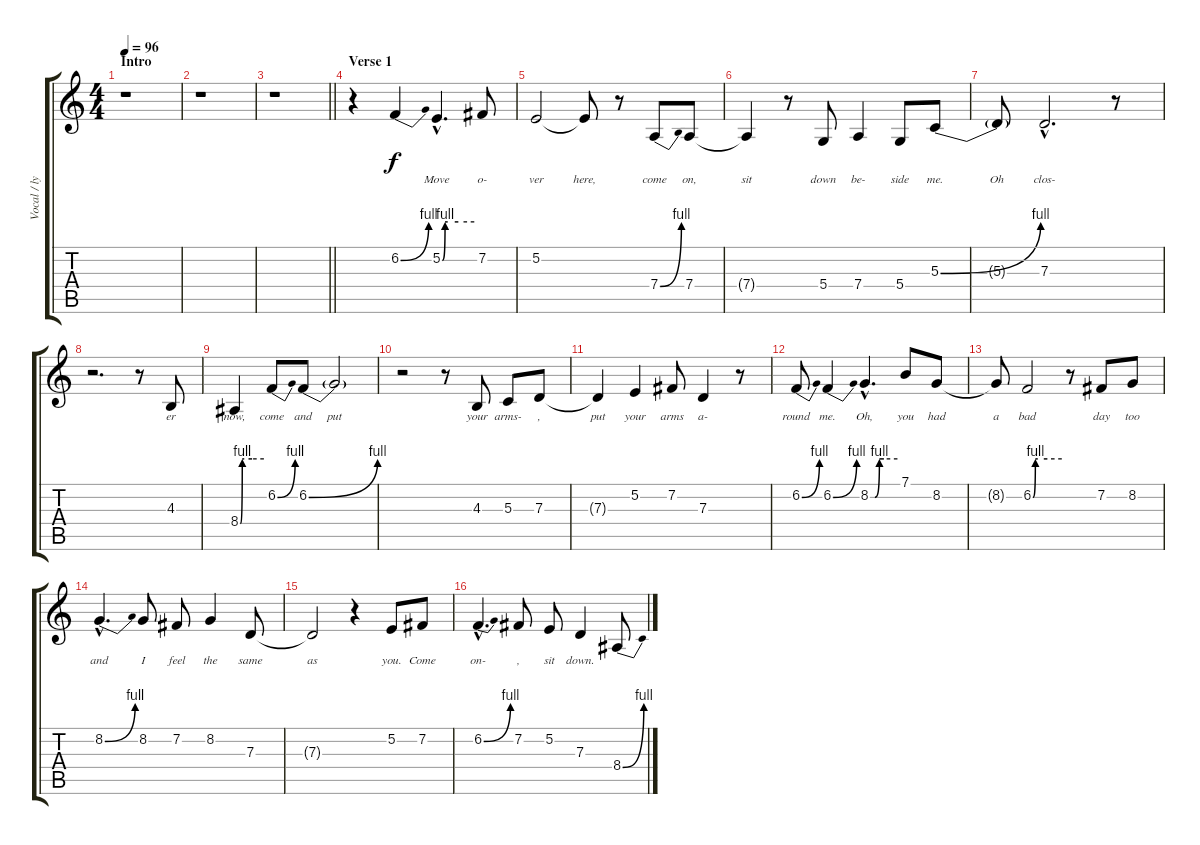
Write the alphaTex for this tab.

\track ("Vocal / lyrics" "Vocal / ly") {instrument shakuhachi}
\staff {score tabs}
\tuning (E4 B3 G3 D3 A2 E2) {hide}
\ts (4 4)
\section ("" "Intro")
\tempo 96
\clef g2
\ks c
r.1{dy f instrument shakuhachi} |
r.1 |
\barLineRight lightlight
r.1 |
\section ("" "Verse 1")
r.4 6.2{be (bend 0 0 60 4)}.4{lyrics (0 "") lyrics (1 "") lyrics (2 "") lyrics (3 "") lyrics (4 "")} 5.2{be (custom 0 0 5 4 10 4 30 4 60 4) hac}.4{d lyrics (0 "Move") lyrics (1 "") lyrics (2 "") lyrics (3 "") lyrics (4 "")} 7.2.8{lyrics (0 "o-") lyrics (1 "") lyrics (2 "") lyrics (3 "") lyrics (4 "")} |
5.2.2{lyrics (0 "ver") lyrics (1 "") lyrics (2 "") lyrics (3 "") lyrics (4 "")} 5.2{t}.8{lyrics (0 "here,") lyrics (1 "") lyrics (2 "") lyrics (3 "") lyrics (4 "")} r.8 7.4{be (bend 0 0 60 4)}.8{lyrics (0 "come") lyrics (1 "") lyrics (2 "") lyrics (3 "") lyrics (4 "")} 7.4.8{lyrics (0 "on,") lyrics (1 "") lyrics (2 "") lyrics (3 "") lyrics (4 "")} |
7.4{t}.4{lyrics (0 "sit") lyrics (1 "") lyrics (2 "") lyrics (3 "") lyrics (4 "")} r.8 5.4.8{lyrics (0 "down") lyrics (1 "") lyrics (2 "") lyrics (3 "") lyrics (4 "")} 7.4.4{lyrics (0 "be-") lyrics (1 "") lyrics (2 "") lyrics (3 "") lyrics (4 "")} 5.4.8{lyrics (0 "side") lyrics (1 "") lyrics (2 "") lyrics (3 "") lyrics (4 "")} 5.3{be (bend 0 0 60 4)}.8{lyrics (0 "me.") lyrics (1 "") lyrics (2 "") lyrics (3 "") lyrics (4 "")} |
5.3{t}.8{lyrics (0 "Oh") lyrics (1 "") lyrics (2 "") lyrics (3 "") lyrics (4 "")} 7.3{hac}.2{d lyrics (0 "clos-") lyrics (1 "") lyrics (2 "") lyrics (3 "") lyrics (4 "")} r.8 |
r.2{d} r.8 4.3.8{lyrics (0 "er") lyrics (1 "") lyrics (2 "") lyrics (3 "") lyrics (4 "")} |
8.4{be (custom 0 0 5 4 10 4 30 4 60 4)}.4{lyrics (0 "now,") lyrics (1 "") lyrics (2 "") lyrics (3 "") lyrics (4 "")} 6.2{be (bend 0 0 60 4)}.8{lyrics (0 "come") lyrics (1 "") lyrics (2 "") lyrics (3 "") lyrics (4 "")} 6.2{be (bend 0 0 60 4)}.8{lyrics (0 "and") lyrics (1 "") lyrics (2 "") lyrics (3 "") lyrics (4 "")} 6.2{t}.2{lyrics (0 "put") lyrics (1 "") lyrics (2 "") lyrics (3 "") lyrics (4 "")} |
r.2 r.8 4.3.8{lyrics (0 "your") lyrics (1 "") lyrics (2 "") lyrics (3 "") lyrics (4 "")} 5.3.8{lyrics (0 "arms-") lyrics (1 "") lyrics (2 "") lyrics (3 "") lyrics (4 "")} 7.3.8{lyrics (0 ",") lyrics (1 "") lyrics (2 "") lyrics (3 "") lyrics (4 "")} |
7.3{t}.4{lyrics (0 "put") lyrics (1 "") lyrics (2 "") lyrics (3 "") lyrics (4 "")} 5.2.4{lyrics (0 "your") lyrics (1 "") lyrics (2 "") lyrics (3 "") lyrics (4 "")} 7.2.8{lyrics (0 "arms") lyrics (1 "") lyrics (2 "") lyrics (3 "") lyrics (4 "")} 7.3.4{lyrics (0 "a-") lyrics (1 "") lyrics (2 "") lyrics (3 "") lyrics (4 "")} r.8 |
6.2{be (bend 0 0 60 4)}.8{lyrics (0 "round") lyrics (1 "") lyrics (2 "") lyrics (3 "") lyrics (4 "")} 6.2{be (bend 0 0 60 4)}.4{lyrics (0 "me.") lyrics (1 "") lyrics (2 "") lyrics (3 "") lyrics (4 "")} 8.2{be (custom 0 0 10 0 20 4 30 4 60 4) hac}.4{d lyrics (0 "Oh,") lyrics (1 "") lyrics (2 "") lyrics (3 "") lyrics (4 "")} 7.1.8{lyrics (0 "you") lyrics (1 "") lyrics (2 "") lyrics (3 "") lyrics (4 "")} 8.2.8{lyrics (0 "had") lyrics (1 "") lyrics (2 "") lyrics (3 "") lyrics (4 "")} |
8.2{t}.8{lyrics (0 "a") lyrics (1 "") lyrics (2 "") lyrics (3 "") lyrics (4 "")} 6.2{be (custom 0 0 5 4 10 4 30 4 60 4)}.2{lyrics (0 "bad") lyrics (1 "") lyrics (2 "") lyrics (3 "") lyrics (4 "")} r.8 7.2.8{lyrics (0 "day") lyrics (1 "") lyrics (2 "") lyrics (3 "") lyrics (4 "")} 8.2.8{lyrics (0 "too") lyrics (1 "") lyrics (2 "") lyrics (3 "") lyrics (4 "")} |
8.2{be (bend 0 0 60 4) hac}.4{d lyrics (0 "and") lyrics (1 "") lyrics (2 "") lyrics (3 "") lyrics (4 "")} 8.2.8{lyrics (0 "I") lyrics (1 "") lyrics (2 "") lyrics (3 "") lyrics (4 "")} 7.2.8{lyrics (0 "feel") lyrics (1 "") lyrics (2 "") lyrics (3 "") lyrics (4 "")} 8.2.4{lyrics (0 "the") lyrics (1 "") lyrics (2 "") lyrics (3 "") lyrics (4 "")} 7.3.8{lyrics (0 "same") lyrics (1 "") lyrics (2 "") lyrics (3 "") lyrics (4 "")} |
7.3{t}.2{lyrics (0 "as") lyrics (1 "") lyrics (2 "") lyrics (3 "") lyrics (4 "")} r.4 5.2.8{lyrics (0 "you.") lyrics (1 "") lyrics (2 "") lyrics (3 "") lyrics (4 "")} 7.2.8{lyrics (0 "Come") lyrics (1 "") lyrics (2 "") lyrics (3 "") lyrics (4 "")} |
6.2{be (bend 0 0 60 4) hac}.4{d lyrics (0 "on-") lyrics (1 "") lyrics (2 "") lyrics (3 "") lyrics (4 "")} 7.2.8{lyrics (0 ",") lyrics (1 "") lyrics (2 "") lyrics (3 "") lyrics (4 "")} 5.2.8{lyrics (0 "sit") lyrics (1 "") lyrics (2 "") lyrics (3 "") lyrics (4 "")} 7.3.4{lyrics (0 "down.") lyrics (1 "") lyrics (2 "") lyrics (3 "") lyrics (4 "")} 8.4{be (bend 0 0 60 4)}.8{lyrics (0 "") lyrics (1 "") lyrics (2 "") lyrics (3 "") lyrics (4 "")}
